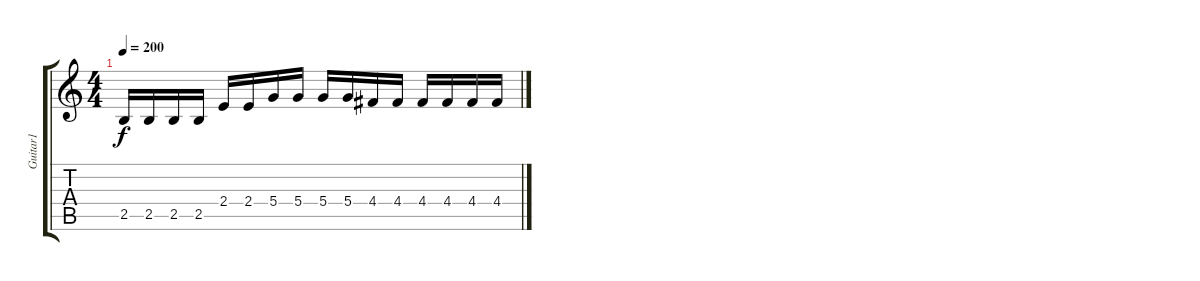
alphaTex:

\track ("Guitar1" "Guitar1") {instrument distortionguitar}
\staff {score tabs}
\tuning (E4 B3 G3 D3 A2 E2) {hide}
\ts (4 4)
\tempo 200
\clef g2
\ks c
2.5.16{dy f} 2.5.16 2.5.16 2.5.16 2.4.16 2.4.16 5.4.16 5.4.16 5.4.16 5.4.16 4.4.16 4.4.16 4.4.16 4.4.16 4.4.16 4.4.16
